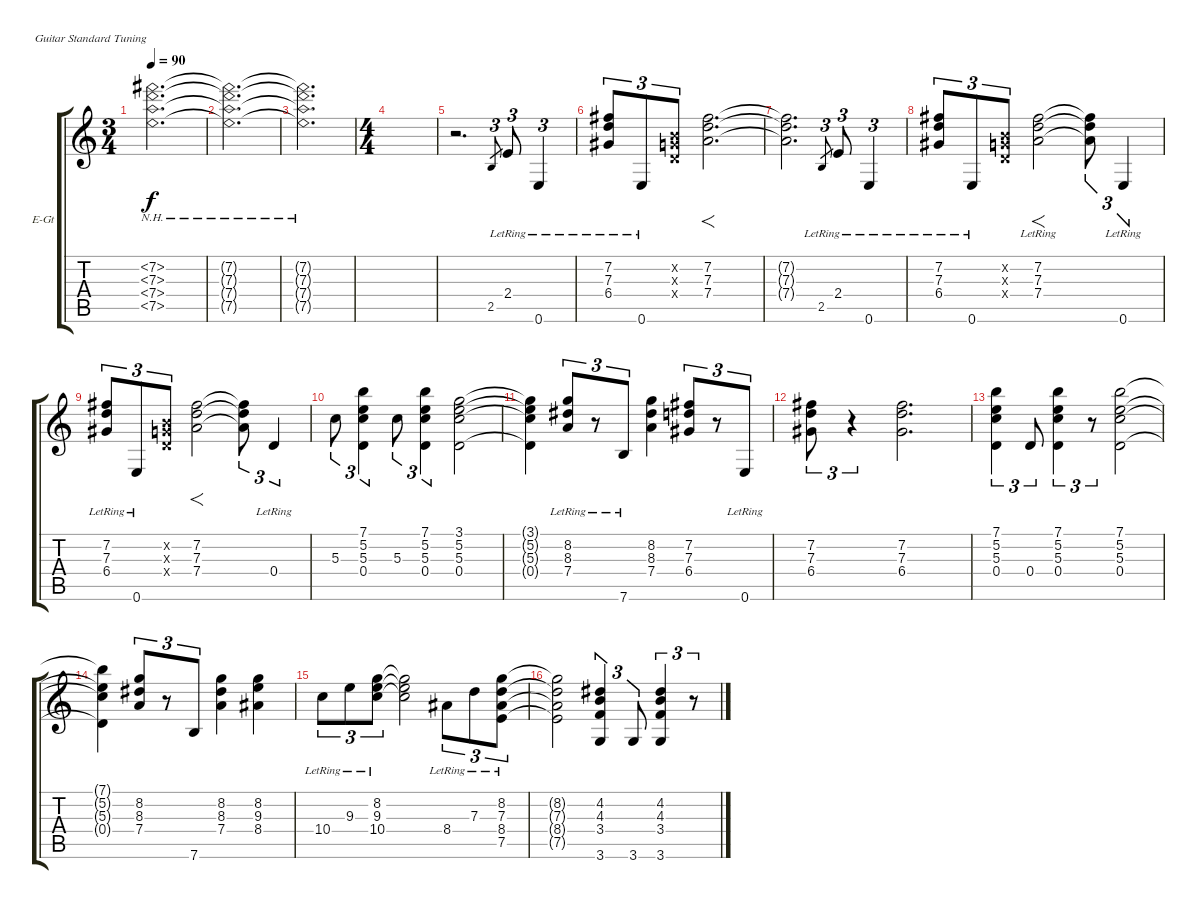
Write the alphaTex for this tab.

\defaultSystemsLayout 4
\bracketExtendMode groupsimilarinstruments
\firstSystemTrackNameOrientation horizontal
\otherSystemsTrackNameOrientation horizontal
\track ("Electric Guitar" "E-Gt") {instrument electricguitarclean}
\staff {score tabs}
\tuning (E4 B3 G3 D3 A2 E2)
\ts (3 4)
\tempo 90
\clef g2
\ks c
(7.5{nh} 7.4{nh} 7.3{nh} 7.2{nh}).2{d dy f} |
(7.5{nh t} 7.4{nh t} 7.3{nh t} 7.2{nh t}).2{d} |
(7.5{nh t} 7.4{nh t} 7.3{nh t} 7.2{nh t}).2{d} |
\ts (4 4)
|
r.2{d} 2.5.8{tu (3 2) gr} 2.4{lr}.8{tu (3 2)} 0.6{lr}.4{tu (3 2)} |
(6.4{lr} 7.3{lr} 7.2{lr}).8{tu (3 2)} 0.6{lr}.8{tu (3 2)} (0.4{x} 0.3{x} 0.2{x}).8{tu (3 2)} (7.4 7.3 7.2).2{f d} |
(7.4{t} 7.3{t} 7.2{t}).2{d} 2.5{lr}.8{tu (3 2) gr} 2.4{lr}.8{tu (3 2)} 0.6{lr}.4{tu (3 2)} |
(6.4{lr} 7.3{lr} 7.2{lr}).8{tu (3 2)} 0.6{lr}.8{tu (3 2)} (0.4{x} 0.3{x} 0.2{x}).8{tu (3 2)} (7.4{lr} 7.3{lr} 7.2{lr}).2{f} (7.4{t} 7.3{t} 7.2{t}).8{tu (3 2)} 0.6{lr}.4{tu (3 2)} |
(6.4{lr} 7.3{lr} 7.2{lr}).8{tu (3 2)} 0.6{lr}.8{tu (3 2)} (0.4{x} 0.3{x} 0.2{x}).8{tu (3 2)} (7.4 7.3 7.2).2{f} (7.4{t} 7.3{t} 7.2{t}).8{tu (3 2)} 0.4{lr}.4{tu (3 2)} |
5.3.8{tu (3 2)} (5.2 7.1 5.3 0.4).4{tu (3 2)} 5.3.8{tu (3 2)} (5.3 5.2 7.1 0.4).4{tu (3 2)} (3.1 5.2 5.3 0.4).2 |
(3.1{t} 5.2{t} 5.3{t} 0.4{t}).4 (7.4{lr} 8.3{lr} 8.2{lr}).8{tu (3 2)} r.8{tu (3 2)} 7.6{lr}.8{tu (3 2)} (7.4 8.3 8.2).4 (6.4 7.3 7.2).8{tu (3 2)} r.8{tu (3 2)} 0.6{lr}.8{tu (3 2)} |
(6.4 7.3 7.2).8{tu (3 2)} r.4{tu (3 2)} (6.4 7.3 7.2).2{d} |
(7.1 5.2 0.4 5.3).4{tu (3 2)} 0.4.8{tu (3 2)} (0.4 7.1 5.2 5.3).4{tu (3 2)} r.8{tu (3 2)} (7.1 5.2 5.3 0.4).2 |
(7.1{t} 5.2{t} 5.3{t} 0.4{t}).4 (8.2 8.3 7.4).8{tu (3 2)} r.8{tu (3 2)} 7.6.8{tu (3 2)} (8.3 8.2 7.4).4 (9.3 8.2 8.4).4 |
10.4{lr}.8{tu (3 2)} 9.3{lr}.8{tu (3 2)} (8.2{lr} 10.4 9.3).8{tu (3 2)} (8.2{t} 10.4{t} 9.3{t}).2 8.4{lr}.8{tu (3 2)} 7.3{lr}.8{tu (3 2)} (8.2{lr} 7.3 8.4 7.5).8{tu (3 2)} |
(8.2{t} 7.3{t} 8.4{t} 7.5{t}).2 (3.4 4.3 4.2 3.6).4{tu (3 2)} 3.6.8{tu (3 2)} (3.4 4.3 4.2 3.6).4{tu (3 2)} r.8{tu (3 2)}
